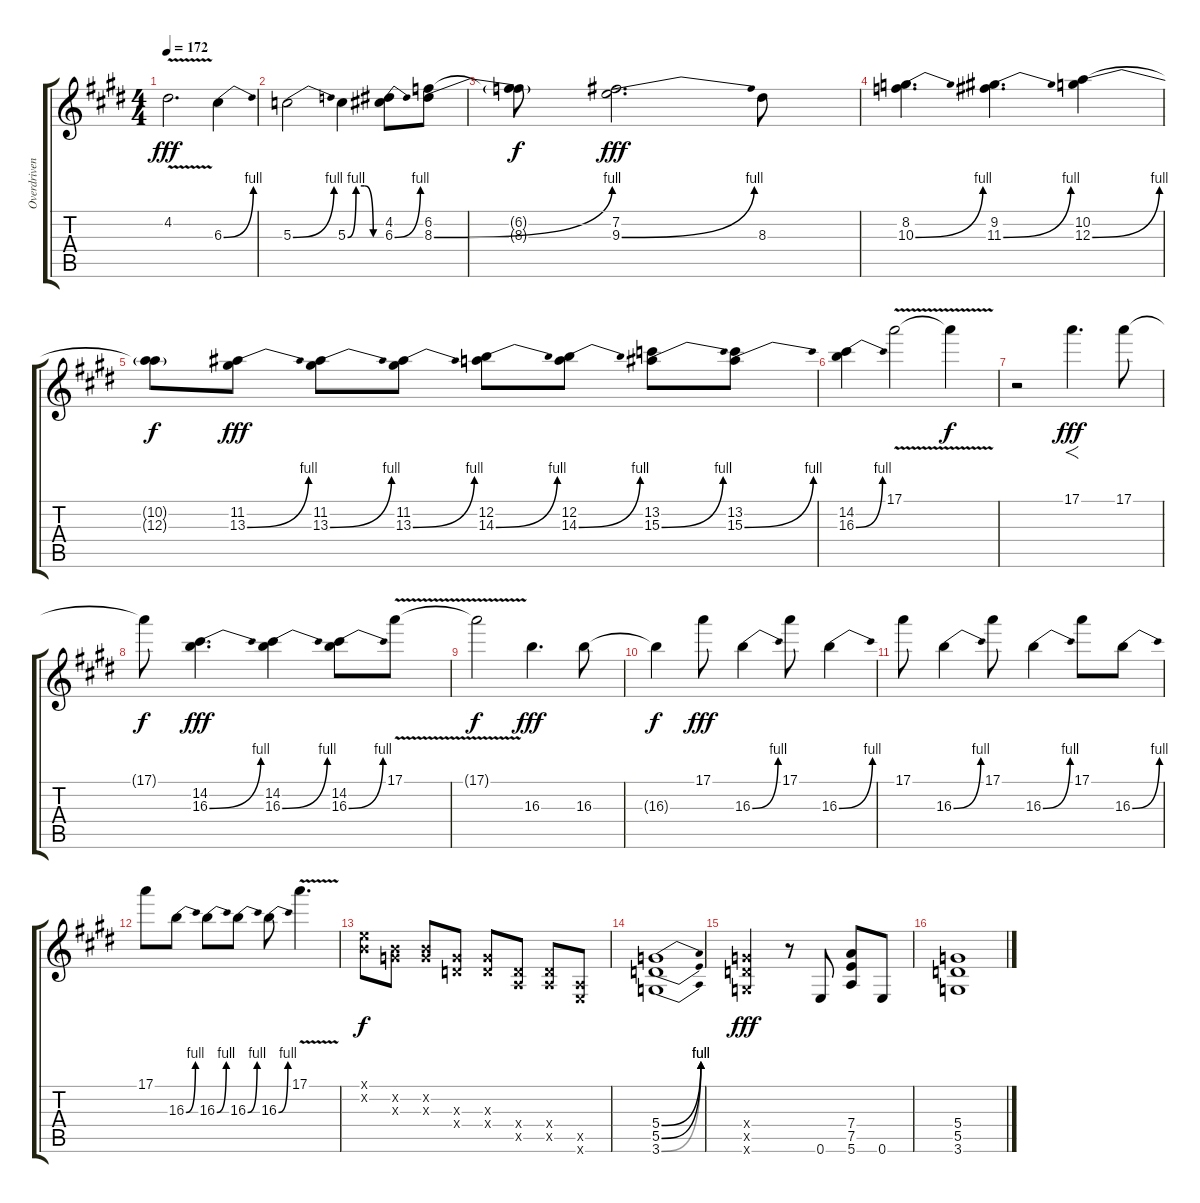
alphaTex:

\track ("Overdriven Guitar 2" "Overdriven") {instrument overdrivenguitar}
\staff {score tabs}
\tuning (E4 B3 G3 D3 A2 E2) {hide}
\ts (4 4)
\tempo 172
\clef g2
\ks e
4.2{v}.2{d dy fff volume 16} 6.3{be (bend 0 0 60 4)}.4 |
5.3{be (bend 0 0 60 4)}.2 5.3{be (custom 0 0 15 4 30 4 46 0 60 0)}.4 (4.2 6.3{be (bend 0 0 60 4)}).8 (6.2 8.3{be (bend 0 0 60 4)}).8 |
(6.2{t} 8.3{t}).8{dy f} (7.2 9.3{be (bend 0 0 60 4)}).2{d dy fff} 8.3.8 |
(8.2 10.3{be (bend 0 0 60 4)}).4{d} (9.2 11.3{be (bend 0 0 60 4)}).4{d} (10.2 12.3{be (bend 0 0 60 4)}).4 |
(10.2{t} 12.3{t}).8{dy f} (11.2 13.3{be (bend 0 0 60 4)}).8{dy fff} (11.2 13.3{be (bend 0 0 60 4)}).8 (11.2 13.3{be (bend 0 0 60 4)}).8 (12.2 14.3{be (bend 0 0 60 4)}).8 (12.2 14.3{be (bend 0 0 60 4)}).8 (13.2 15.3{be (bend 0 0 60 4)}).8 (13.2 15.3{be (bend 0 0 60 4)}).8 |
(14.2 16.3{be (bend 0 0 60 4)}).4 17.1{v}.2 17.1{t}.4{dy f} |
r.2 17.1.4{f d dy fff} 17.1.8 |
17.1{t}.8{dy f} (14.2 16.3{be (bend 0 0 60 4)}).4{d dy fff} (14.2 16.3{be (bend 0 0 60 4)}).4 (14.2 16.3{be (bend 0 0 60 4)}).8 17.1{v}.8 |
17.1{t}.2{dy f} 16.3.4{d dy fff} 16.3.8 |
16.3{t}.4{dy f} 17.1.8{dy fff} 16.3{be (bend 0 0 60 4)}.4 17.1.8 16.3{be (bend 0 0 60 4)}.4 |
17.1.8 16.3{be (bend 0 0 60 4)}.4 17.1.8 16.3{be (bend 0 0 60 4)}.4 17.1.8 16.3{be (bend 0 0 60 4)}.8 |
17.1.8 16.3{be (bend 0 0 60 4)}.8 16.3{be (bend 0 0 60 4)}.8 16.3{be (bend 0 0 60 4)}.8 16.3{be (bend 0 0 60 4)}.8 17.1{v}.4{d} |
(0.1{x} 0.2{x}).8{dy f volume 16} (0.2{x} 0.3{x}).8 (0.2{x} 0.3{x}).8 (0.3{x} 0.4{x}).8 (0.3{x} 0.4{x}).8 (0.4{x} 0.5{x}).8 (0.4{x} 0.5{x}).8 (0.5{x} 0.6{x}).8 |
(5.4{be (bend 0 0 60 4)} 5.5{be (bend 0 0 60 4)} 3.6{be (bend 0 0 60 4)}).1 |
(5.4{x} 5.5{x} 3.6{x}).2{dy fff} r.8 0.6.8{volume 12} (7.4 7.5 5.6).8 0.6.8 |
(5.4 5.5 3.6).1
